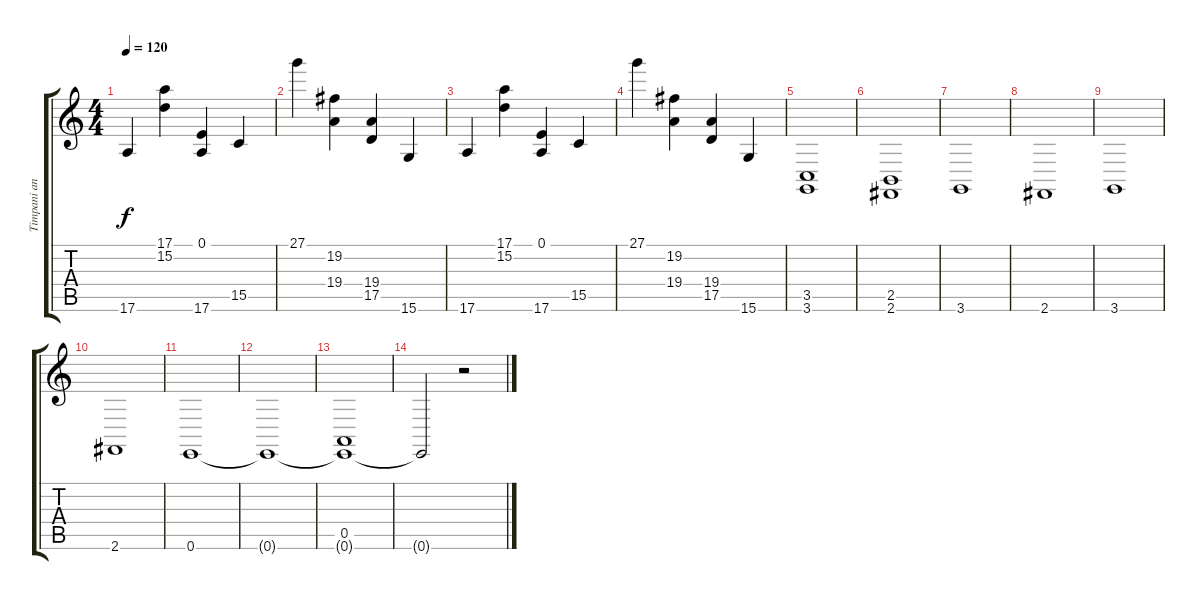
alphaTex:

\track ("Timpani and Dist" "Timpani an") {instrument timpani}
\staff {score tabs}
\tuning (E4 B3 G3 D3 A2 E2) {hide}
\ts (4 4)
\tempo 120
\clef g2
\ks c
17.6.4{dy f volume 10 instrument marimba} (17.1 15.2).4 (0.1 17.6).4 15.5.4 |
27.1.4 (19.2 19.4).4 (19.4 17.5).4 15.6.4 |
17.6.4 (17.1 15.2).4 (0.1 17.6).4 15.5.4 |
27.1.4 (19.2 19.4).4 (19.4 17.5).4 15.6.4 |
(3.5 3.6).1 |
(2.5 2.6).1 |
3.6.1 |
2.6.1 |
3.6.1 |
2.6.1 |
0.6.1 |
0.6{t}.1 |
(0.5 0.6{t}).1 |
0.6{t}.2 r.2
